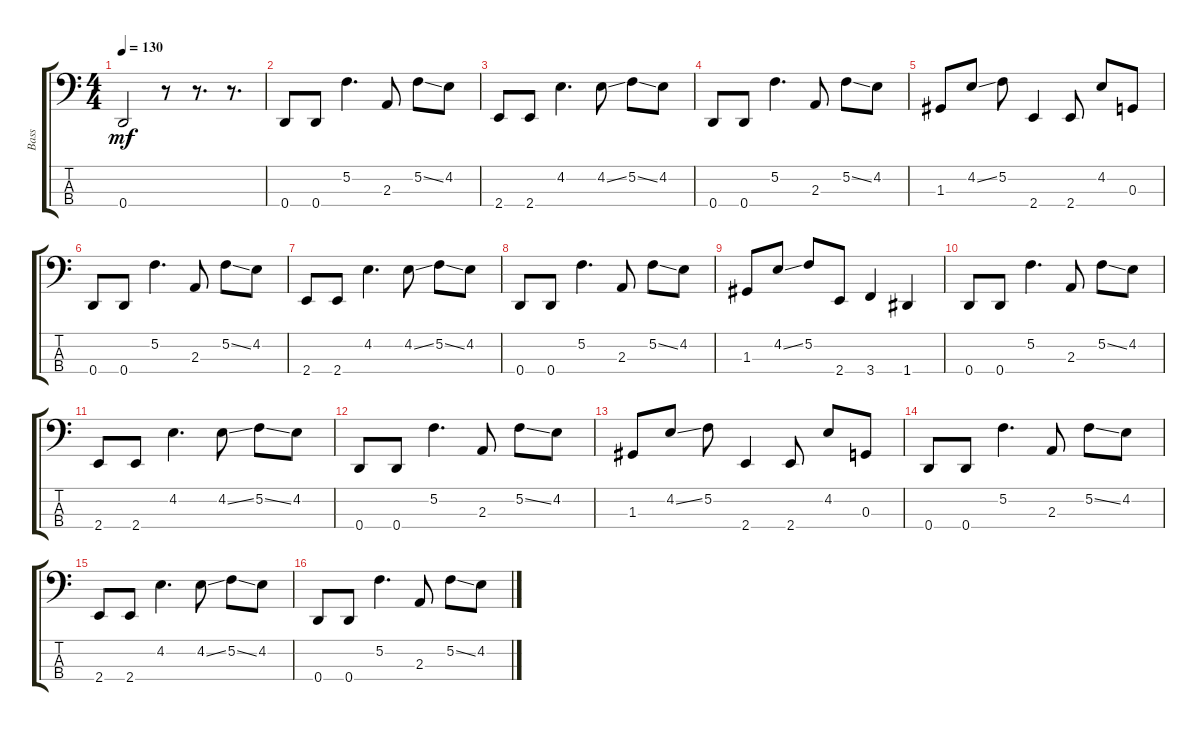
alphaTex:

\track ("Bass" "Bass") {instrument electricbassfinger}
\staff {score tabs}
\tuning (F2 C2 G1 D1) {hide}
\ts (4 4)
\tempo 130
\clef f4
\ks c
0.4.2{dy mf} r.8 r.8{d} r.8{d} |
0.4.8 0.4.8 5.2.4{d} 2.3.8 5.2{ss}.8 4.2.8 |
2.4.8 2.4.8 4.2.4{d} 4.2{ss}.8 5.2{ss}.8 4.2.8 |
0.4.8 0.4.8 5.2.4{d} 2.3.8 5.2{ss}.8 4.2.8 |
1.3.8 4.2{ss}.8 5.2.8 2.4.4 2.4.8 4.2.8 0.3.8 |
0.4.8 0.4.8 5.2.4{d} 2.3.8 5.2{ss}.8 4.2.8 |
2.4.8 2.4.8 4.2.4{d} 4.2{ss}.8 5.2{ss}.8 4.2.8 |
0.4.8 0.4.8 5.2.4{d} 2.3.8 5.2{ss}.8 4.2.8 |
1.3.8 4.2{ss}.8 5.2.8 2.4.8 3.4.4 1.4.4 |
0.4.8 0.4.8 5.2.4{d} 2.3.8 5.2{ss}.8 4.2.8 |
2.4.8 2.4.8 4.2.4{d} 4.2{ss}.8 5.2{ss}.8 4.2.8 |
0.4.8 0.4.8 5.2.4{d} 2.3.8 5.2{ss}.8 4.2.8 |
1.3.8 4.2{ss}.8 5.2.8 2.4.4 2.4.8 4.2.8 0.3.8 |
0.4.8 0.4.8 5.2.4{d} 2.3.8 5.2{ss}.8 4.2.8 |
2.4.8 2.4.8 4.2.4{d} 4.2{ss}.8 5.2{ss}.8 4.2.8 |
0.4.8 0.4.8 5.2.4{d} 2.3.8 5.2{ss}.8 4.2.8
